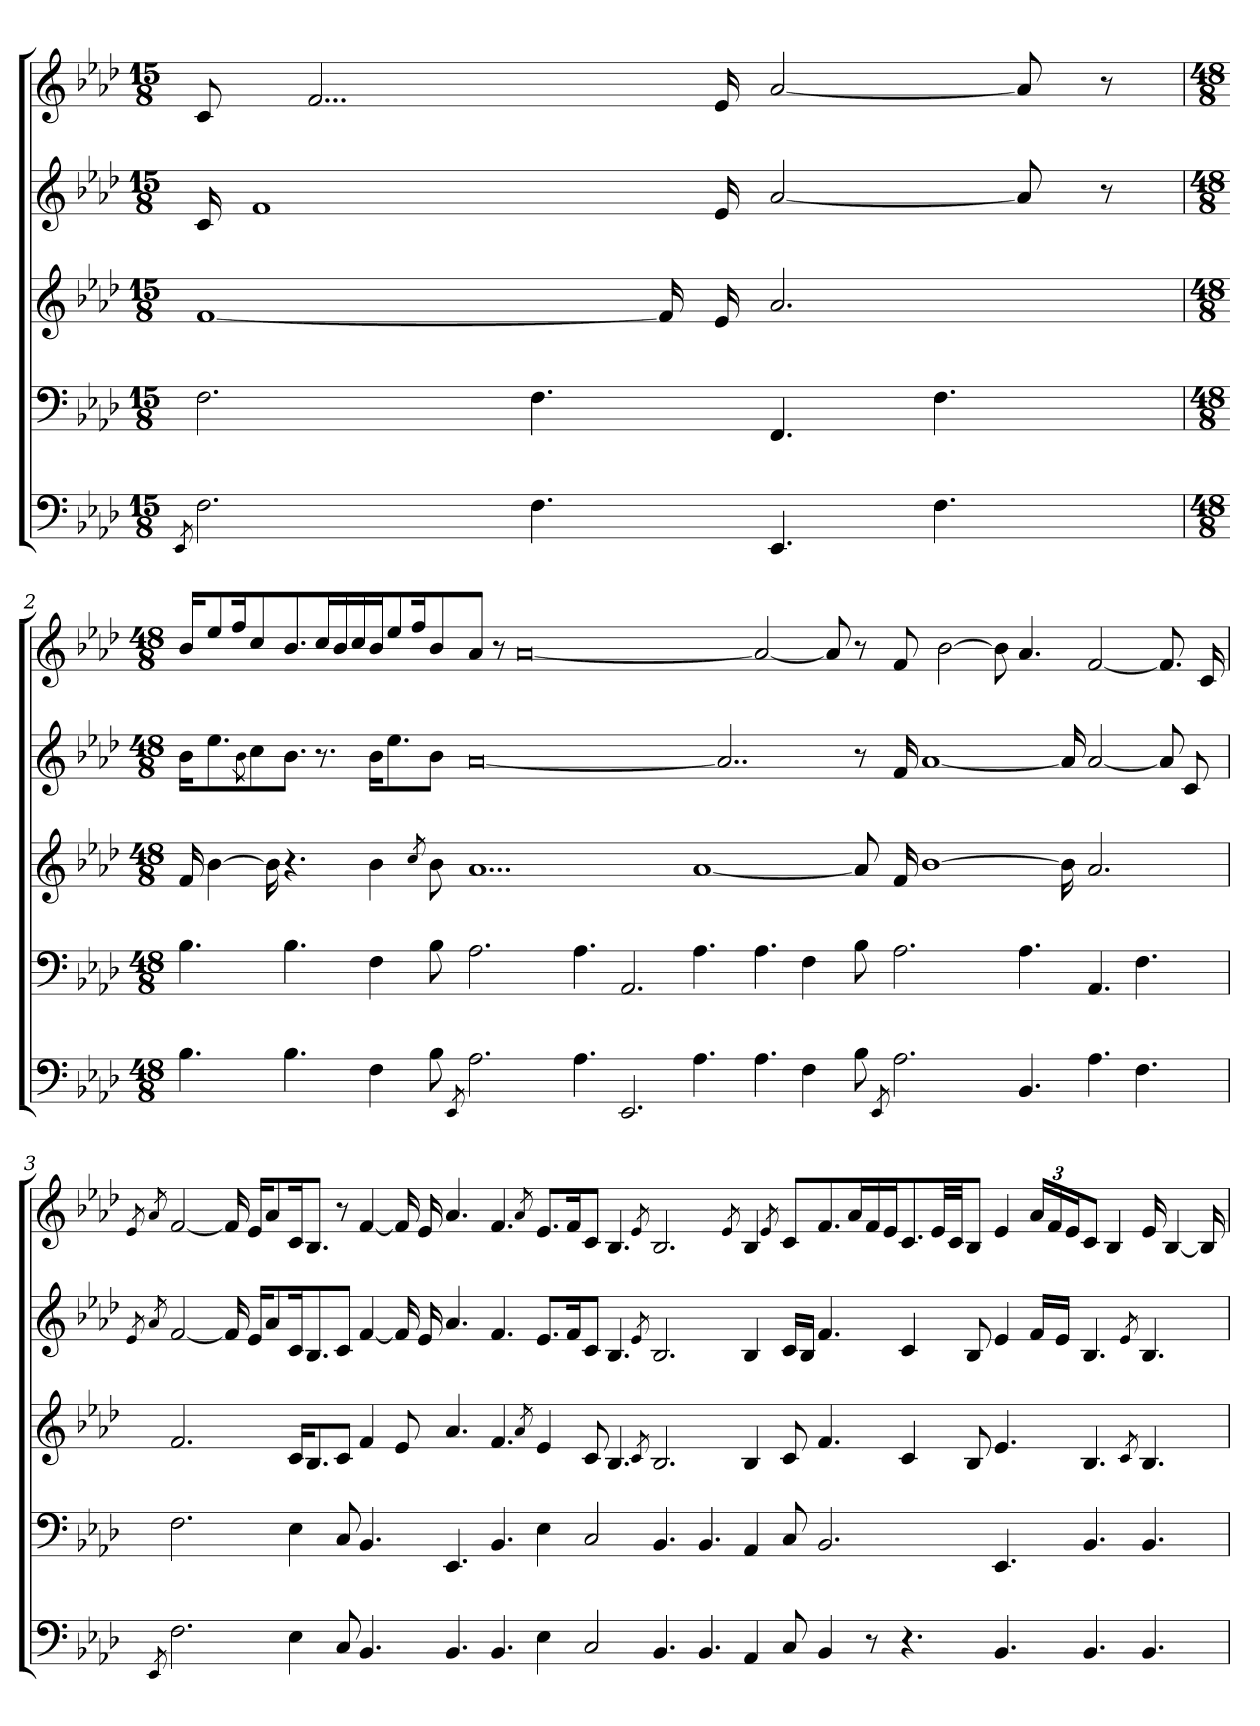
**kern	**kern	**kern	**kern	**kern
*part5	*part4	*part3	*part2	*part1
*staff5	*staff4	*staff3	*staff2	*staff1
*clefF4	*clefF4	*clefG2	*clefG2	*clefG2
*k[b-e-a-d-]	*k[b-e-a-d-]	*k[b-e-a-d-]	*k[b-e-a-d-]	*k[b-e-a-d-]
*M15/8	*M15/8	*M15/8	*M15/8	*M15/8
=1	=1	=1	=1	=1
8qEE-	.	.	.	.
2.F	2.F	[1f	16c	8c
.	.	.	1f	.
.	.	.	.	2...f
4.F	4.F	.	.	.
.	.	16f]	.	.
.	.	16e-	16e-	16e-
4.EE-	4.FF	2.a-	[2a-	[2a-
4.F	4.F	.	.	.
.	.	.	8a-]	8a-]
.	.	.	8r	8r
=2	=2	=2	=2	=2
*M48/8	*M48/8	*M48/8	*M48/8	*M48/8
4.B-	4.B-	16f	16b-\KL	16b-/KL
.	.	[4b-	8.ee-\	8ee-/
.	.	.	.	16ff/K
.	.	.	8qb-\	.
.	.	.	8cc\	8cc/
.	.	16b-]	.	.
4.B-	4.B-	4.r	8.b-\J	8.b-/
.	.	.	8.r	16cc/L
.	.	.	.	16b-/
.	.	.	.	16cc/
4F	4F	4b-	16b-\KL	16b-/J
.	.	.	8.ee-\	8ee-/
.	.	.	.	16ff/K
.	.	8qcc	.	.
8B-	8B-	8b-	8b-\J	8b-/
8qEE-	.	.	.	.
2.A-	2.A-	1...a-	[0a-	8a-/J
.	.	.	.	8r
.	.	.	.	[0a-
4.A-	4.A-	.	.	.
2.EE-	2.AA-	.	.	.
4.A-	4.A-	[1a-	.	.
.	.	.	2..a-]	.
4.A-	4.A-	.	.	2a-_
4F	4F	.	.	.
.	.	.	.	8a-]
8B-	8B-	8a-]	8r	8r
8qEE-	.	.	.	.
2.A-	2.A-	16f	16f	8f
.	.	[1b-	[1a-	.
.	.	.	.	[2b-
.	.	.	.	8b-]
4.BB-	4.A-	.	.	4.a-
.	.	16b-]	16a-]	.
4.A-	4.AA-	2.a-	[2a-	[2f
4.F	4.F	.	.	.
.	.	.	8a-]	8.f]
.	.	.	8c	.
.	.	.	.	16c
=3	=3	=3	=3	=3
.	.	.	8qe-	8qe-
8qEE-	.	.	8qa-	8qa-
2.F	2.F	2.f	[2f	[2f
.	.	.	16f]	16f]
.	.	.	16e-/KL	16e-/KL
.	.	.	8a-/	8a-/
4E-	4E-	16c/KL	16c/K	16c/K
.	.	8.B-/	8.B-/	8.B-/J
8C	8C	8c/J	8c/J	8r
4.BB-	4.BB-	4f	[4f	[4f
.	.	8e-	16f]	16f]
.	.	.	16e-	16e-
4.BB-	4.EE-	4.a-	4.a-	4.a-
4.BB-	4.BB-	4.f	4.f	4.f
.	.	8qa-	.	8qa-
4E-	4E-	4e-	8.e-/L	8.e-/L
.	.	.	16f/K	16f/K
2C	2C	8c	8c/J	8c/J
.	.	4.B-	4.B-	4.B-
.	.	8qc	8qe-	8qe-
4.BB-	4.BB-	2.B-	2.B-	2.B-
4.BB-	4.BB-	.	.	.
.	.	.	.	8qe-
4AA-	4AA-	4B-	4B-	4B-
.	.	.	.	8qe-
8C	8C	8c	16c/LL	8c/L
.	.	.	16B-/JJ	.
4BB-	2.BB-	4.f	4.f	8.f/
.	.	.	.	16a-/L
8r	.	.	.	16f/
.	.	.	.	16e-/J
4.r	.	4c	4c	8.c/
.	.	.	.	32e-/LL
.	.	.	.	32c/JJ
.	.	8B-	8B-	8B-/J
4.BB-	4.EE-	4.e-	4e-	4e-
.	.	.	16f/LL	24a-/LL
.	.	.	.	24f/
.	.	.	16e-/JJ	.
.	.	.	.	24e-/J
4.BB-	4.BB-	4.B-	4.B-	8c/J
.	.	.	.	4B-
.	.	8qc	8qe-	.
4.BB-	4.BB-	4.B-	4.B-	16e-
.	.	.	.	[4B-
.	.	.	.	16B-]
=	=	=	=	=
*-	*-	*-	*-	*-
